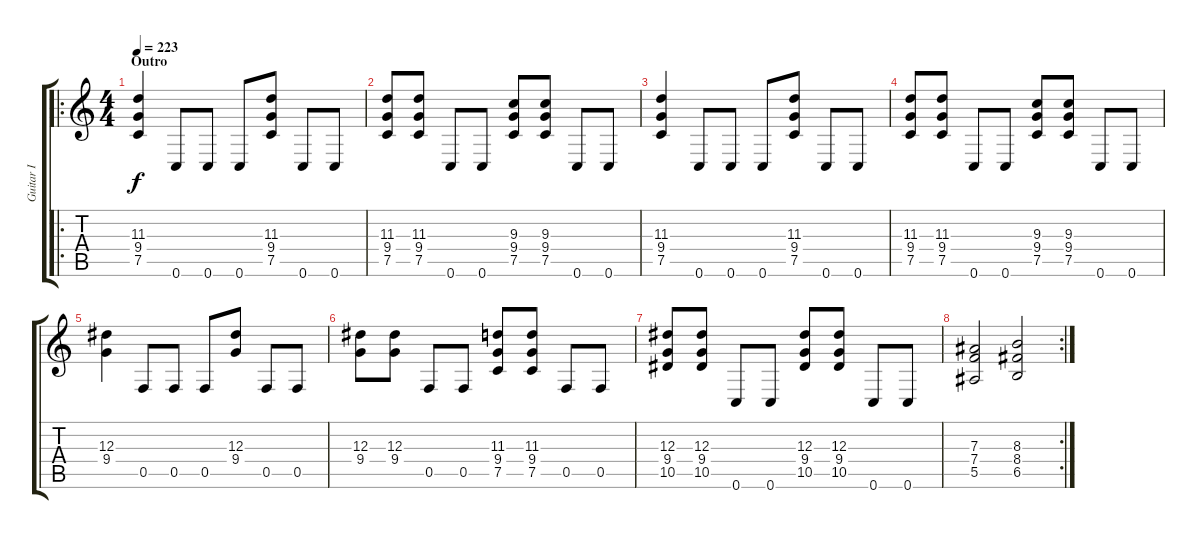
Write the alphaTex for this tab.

\track ("Guitar I" "Guitar I") {instrument overdrivenguitar}
\staff {score tabs}
\tuning (C4 G3 Eb3 Bb2 F2 C2) {hide}
\ro
\ts (4 4)
\section ("" "Outro")
\tempo 223
\clef g2
\ks c
(11.3 9.4 7.5).4{dy f} 0.6.8 0.6.8 0.6.8 (11.3 9.4 7.5).8 0.6.8 0.6.8 |
(11.3 9.4 7.5).8 (11.3 9.4 7.5).8 0.6.8 0.6.8 (9.3 9.4 7.5).8 (9.3 9.4 7.5).8 0.6.8 0.6.8 |
(11.3 9.4 7.5).4 0.6.8 0.6.8 0.6.8 (11.3 9.4 7.5).8 0.6.8 0.6.8 |
(11.3 9.4 7.5).8 (11.3 9.4 7.5).8 0.6.8 0.6.8 (9.3 9.4 7.5).8 (9.3 9.4 7.5).8 0.6.8 0.6.8 |
(12.3 9.4).4 0.5.8 0.5.8 0.5.8 (12.3 9.4).8 0.5.8 0.5.8 |
(12.3 9.4).8 (12.3 9.4).8 0.5.8 0.5.8 (11.3 9.4 7.5).8 (11.3 9.4 7.5).8 0.5.8 0.5.8 |
(12.3 9.4 10.5).8 (12.3 9.4 10.5).8 0.6.8 0.6.8 (12.3 9.4 10.5).8 (12.3 9.4 10.5).8 0.6.8 0.6.8 |
\rc 2
(7.3 7.4 5.5).2 (8.3 8.4 6.5).2
